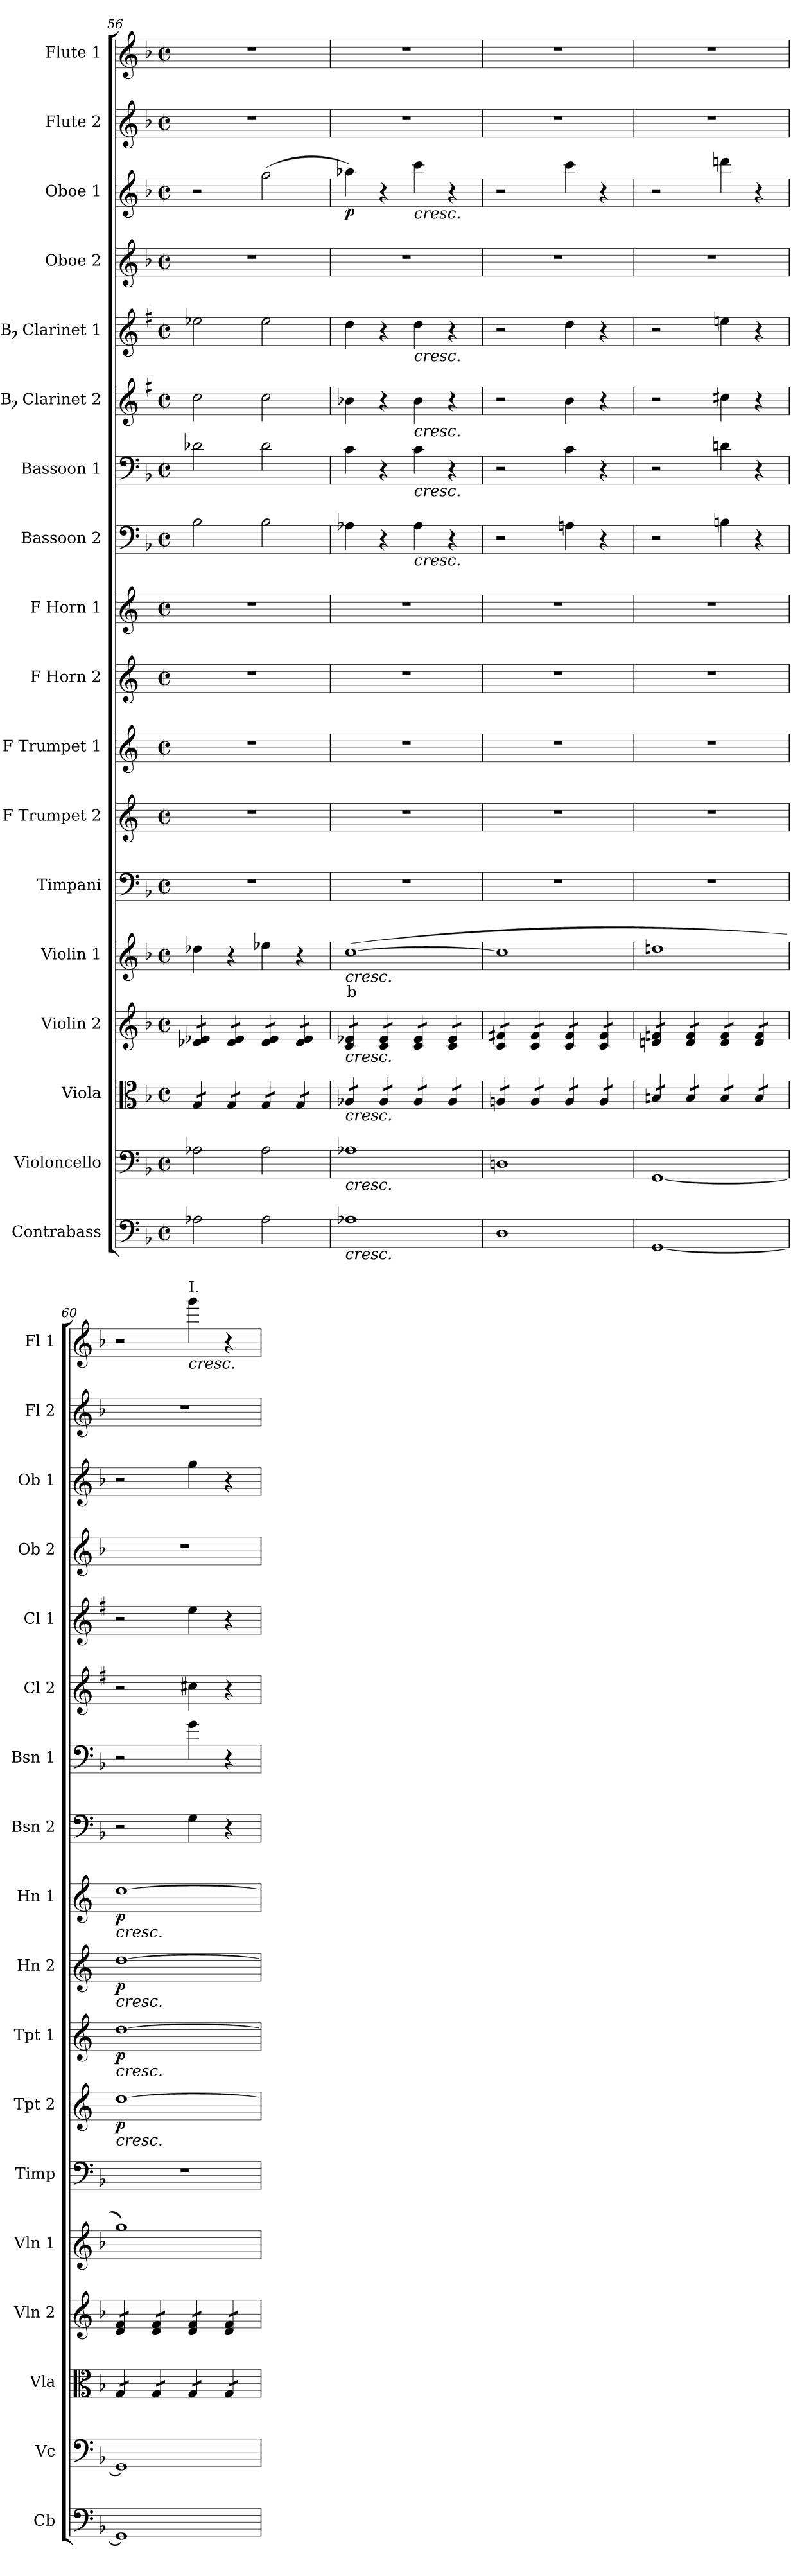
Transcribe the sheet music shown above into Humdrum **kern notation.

**kern	**kern	**kern	**kern	**kern	**text	**kern	**kern	**dynam	**kern	**dynam	**kern	**dynam	**kern	**dynam	**kern	**kern	**kern	**kern	**kern	**kern	**dynam	**kern	**kern
*part18	*part17	*part16	*part15	*part14	*part14	*part13	*part12	*part12	*part11	*part11	*part10	*part10	*part9	*part9	*part8	*part7	*part6	*part5	*part4	*part3	*part3	*part2	*part1
*staff18	*staff17	*staff16	*staff15	*staff14	*staff14	*staff13	*staff12	*staff12	*staff11	*staff11	*staff10	*staff10	*staff9	*staff9	*staff8	*staff7	*staff6	*staff5	*staff4	*staff3	*staff3	*staff2	*staff1
*I"Contrabass	*I"Violoncello	*I"Viola	*I"Violin 2	*I"Violin 1	*	*I"Timpani	*I"F Trumpet 2	*	*I"F Trumpet 1	*	*I"F Horn 2	*	*I"F Horn 1	*	*I"Bassoon 2	*I"Bassoon 1	*I"Bb Clarinet 2	*I"Bb Clarinet 1	*I"Oboe 2	*I"Oboe 1	*	*I"Flute 2	*I"Flute 1
*I'Cb	*I'Vc	*I'Vla	*I'Vln 2	*I'Vln 1	*	*I'Timp	*I'Tpt 2	*	*I'Tpt 1	*	*I'Hn 2	*	*I'Hn 1	*	*I'Bsn 2	*I'Bsn 1	*I'Cl 2	*I'Cl 1	*I'Ob 2	*I'Ob 1	*	*I'Fl 2	*I'Fl 1
*clefF4	*clefF4	*clefC3	*clefG2	*clefG2	*	*clefF4	*clefG2	*	*clefG2	*	*clefG2	*	*clefG2	*	*clefF4	*clefF4	*clefG2	*clefG2	*clefG2	*clefG2	*	*clefG2	*clefG2
*ITrd7c12	*	*	*	*	*	*	*ITrd-3c-5	*	*ITrd-3c-5	*	*ITrd4c7	*	*ITrd4c7	*	*	*	*ITrd1c2	*ITrd1c2	*	*	*	*	*
*k[b-]	*k[b-]	*k[b-]	*k[b-]	*k[b-]	*	*k[b-]	*k[b-]	*	*k[b-]	*	*k[b-]	*	*k[b-]	*	*k[b-]	*k[b-]	*k[b-]	*k[b-]	*k[b-]	*k[b-]	*	*k[b-]	*k[b-]
*M2/2	*M2/2	*M2/2	*M2/2	*M2/2	*	*M2/2	*M2/2	*	*M2/2	*	*M2/2	*	*M2/2	*	*M2/2	*M2/2	*M2/2	*M2/2	*M2/2	*M2/2	*	*M2/2	*M2/2
*met(c|)	*met(c|)	*met(c|)	*met(c|)	*met(c|)	*	*met(c|)	*met(c|)	*	*met(c|)	*	*met(c|)	*	*met(c|)	*	*met(c|)	*met(c|)	*met(c|)	*met(c|)	*met(c|)	*met(c|)	*	*met(c|)	*met(c|)
=56	=56	=56	=56	=56	=56	=56	=56	=56	=56	=56	=56	=56	=56	=56	=56	=56	=56	=56	=56	=56	=56	=56	=56
*	*	*tremolo	*	*	*	*	*	*	*	*	*	*	*	*	*	*	*	*	*	*	*	*	*
*	*	*	*tremolo	*	*	*	*	*	*	*	*	*	*	*	*	*	*	*	*	*	*	*	*
2AA-X\	2A-X\	12G/L	12d-X/ 12e-X/L	4dd-X\	.	1r	1r	.	1r	.	1r	.	1r	.	2B-\	2d-X\	2b-\	2dd-X\	1r	2r	.	1r	1r
.	.	12G/	12d-X/ 12e-X/	.	.	.	.	.	.	.	.	.	.	.	.	.	.	.	.	.	.	.	.
.	.	12G/J	12d-X/ 12e-X/J	.	.	.	.	.	.	.	.	.	.	.	.	.	.	.	.	.	.	.	.
.	.	12G/L	12d-/ 12e-/L	4r	.	.	.	.	.	.	.	.	.	.	.	.	.	.	.	.	.	.	.
.	.	12G/	12d-/ 12e-/	.	.	.	.	.	.	.	.	.	.	.	.	.	.	.	.	.	.	.	.
.	.	12G/J	12d-/ 12e-/J	.	.	.	.	.	.	.	.	.	.	.	.	.	.	.	.	.	.	.	.
2AA-\	2A-\	12G/L	12d-/ 12e-/L	4ee-X\	.	.	.	.	.	.	.	.	.	.	2B-\	2d-\	2b-\	2dd-\	.	(2gg\	.	.	.
.	.	12G/	12d-/ 12e-/	.	.	.	.	.	.	.	.	.	.	.	.	.	.	.	.	.	.	.	.
.	.	12G/J	12d-/ 12e-/J	.	.	.	.	.	.	.	.	.	.	.	.	.	.	.	.	.	.	.	.
.	.	12G/L	12d-/ 12e-/L	4r	.	.	.	.	.	.	.	.	.	.	.	.	.	.	.	.	.	.	.
.	.	12G/	12d-/ 12e-/	.	.	.	.	.	.	.	.	.	.	.	.	.	.	.	.	.	.	.	.
.	.	12G/J	12d-/ 12e-/J	.	.	.	.	.	.	.	.	.	.	.	.	.	.	.	.	.	.	.	.
=57	=57	=57	=57	=57	=57	=57	=57	=57	=57	=57	=57	=57	=57	=57	=57	=57	=57	=57	=57	=57	=57	=57	=57
!	!	!	!	!LO:TX:b:i:t=cresc.	!	!	!	!	!	!	!	!	!	!	!	!	!	!	!	!	!	!	!
!	!	!	!LO:TX:b:i:t=cresc.	!	!	!	!	!	!	!	!	!	!	!	!	!	!	!	!	!	!	!	!
!	!	!LO:TX:b:i:t=cresc.	!	!	!	!	!	!	!	!	!	!	!	!	!	!	!	!	!	!	!	!	!
!	!LO:TX:b:i:t=cresc.	!	!	!	!	!	!	!	!	!	!	!	!	!	!	!	!	!	!	!	!	!	!
!LO:TX:b:i:t=cresc.	!	!	!	!	!	!	!	!	!	!	!	!	!	!	!	!	!	!	!	!	!	!	!
!	!	!	!	!	!LO:LY:b:color=#FF0000	!	!	!	!	!	!	!	!	!	!	!	!	!	!	!	!LO:DY:b	!	!
1AA-X	1A-X	12A-X/L	12c/ 12e-X/L	([1cc	b	1r	1r	.	1r	.	1r	.	1r	.	4A-X\	4c\	4a-X\	4cc\	1r	4aa-X\)	p	1r	1r
.	.	12A-X/	12c/ 12e-X/	.	.	.	.	.	.	.	.	.	.	.	.	.	.	.	.	.	.	.	.
.	.	12A-X/J	12c/ 12e-X/J	.	.	.	.	.	.	.	.	.	.	.	.	.	.	.	.	.	.	.	.
.	.	12A-/L	12c/ 12e-/L	.	.	.	.	.	.	.	.	.	.	.	4r	4r	4r	4r	.	4r	.	.	.
.	.	12A-/	12c/ 12e-/	.	.	.	.	.	.	.	.	.	.	.	.	.	.	.	.	.	.	.	.
.	.	12A-/J	12c/ 12e-/J	.	.	.	.	.	.	.	.	.	.	.	.	.	.	.	.	.	.	.	.
!	!	!	!	!	!	!	!	!	!	!	!	!	!	!	!	!	!	!	!	!LO:TX:b:i:t=cresc.	!	!	!
!	!	!	!	!	!	!	!	!	!	!	!	!	!	!	!	!	!	!LO:TX:b:i:t=cresc.	!	!	!	!	!
!	!	!	!	!	!	!	!	!	!	!	!	!	!	!	!	!	!LO:TX:b:i:t=cresc.	!	!	!	!	!	!
!	!	!	!	!	!	!	!	!	!	!	!	!	!	!	!	!LO:TX:b:i:t=cresc.	!	!	!	!	!	!	!
!	!	!	!	!	!	!	!	!	!	!	!	!	!	!	!LO:TX:b:i:t=cresc.	!	!	!	!	!	!	!	!
.	.	12A-/L	12c/ 12e-/L	.	.	.	.	.	.	.	.	.	.	.	4A-\	4c\	4a-\	4cc\	.	4ccc\	.	.	.
.	.	12A-/	12c/ 12e-/	.	.	.	.	.	.	.	.	.	.	.	.	.	.	.	.	.	.	.	.
.	.	12A-/J	12c/ 12e-/J	.	.	.	.	.	.	.	.	.	.	.	.	.	.	.	.	.	.	.	.
.	.	12A-/L	12c/ 12e-/L	.	.	.	.	.	.	.	.	.	.	.	4r	4r	4r	4r	.	4r	.	.	.
.	.	12A-/	12c/ 12e-/	.	.	.	.	.	.	.	.	.	.	.	.	.	.	.	.	.	.	.	.
.	.	12A-/J	12c/ 12e-/J	.	.	.	.	.	.	.	.	.	.	.	.	.	.	.	.	.	.	.	.
=58	=58	=58	=58	=58	=58	=58	=58	=58	=58	=58	=58	=58	=58	=58	=58	=58	=58	=58	=58	=58	=58	=58	=58
1DD	1Dn	12An/L	12c/ 12f#X/L	1cc]	.	1r	1r	.	1r	.	1r	.	1r	.	2r	2r	2r	2r	1r	2r	.	1r	1r
.	.	12An/	12c/ 12f#X/	.	.	.	.	.	.	.	.	.	.	.	.	.	.	.	.	.	.	.	.
.	.	12An/J	12c/ 12f#X/J	.	.	.	.	.	.	.	.	.	.	.	.	.	.	.	.	.	.	.	.
.	.	12A/L	12c/ 12f#/L	.	.	.	.	.	.	.	.	.	.	.	.	.	.	.	.	.	.	.	.
.	.	12A/	12c/ 12f#/	.	.	.	.	.	.	.	.	.	.	.	.	.	.	.	.	.	.	.	.
.	.	12A/J	12c/ 12f#/J	.	.	.	.	.	.	.	.	.	.	.	.	.	.	.	.	.	.	.	.
.	.	12A/L	12c/ 12f#/L	.	.	.	.	.	.	.	.	.	.	.	4An\	4c\	4a\	4cc\	.	4ccc\	.	.	.
.	.	12A/	12c/ 12f#/	.	.	.	.	.	.	.	.	.	.	.	.	.	.	.	.	.	.	.	.
.	.	12A/J	12c/ 12f#/J	.	.	.	.	.	.	.	.	.	.	.	.	.	.	.	.	.	.	.	.
.	.	12A/L	12c/ 12f#/L	.	.	.	.	.	.	.	.	.	.	.	4r	4r	4r	4r	.	4r	.	.	.
.	.	12A/	12c/ 12f#/	.	.	.	.	.	.	.	.	.	.	.	.	.	.	.	.	.	.	.	.
.	.	12A/J	12c/ 12f#/J	.	.	.	.	.	.	.	.	.	.	.	.	.	.	.	.	.	.	.	.
!!LO:PB:g=z
=59	=59	=59	=59	=59	=59	=59	=59	=59	=59	=59	=59	=59	=59	=59	=59	=59	=59	=59	=59	=59	=59	=59	=59
[1GGG	[1GG	12Bn/L	12dn/ 12fn/L	1ddn	.	1r	1r	.	1r	.	1r	.	1r	.	2r	2r	2r	2r	1r	2r	.	1r	1r
.	.	12Bn/	12dn/ 12fn/	.	.	.	.	.	.	.	.	.	.	.	.	.	.	.	.	.	.	.	.
.	.	12Bn/J	12dn/ 12fn/J	.	.	.	.	.	.	.	.	.	.	.	.	.	.	.	.	.	.	.	.
.	.	12B/L	12d/ 12f/L	.	.	.	.	.	.	.	.	.	.	.	.	.	.	.	.	.	.	.	.
.	.	12B/	12d/ 12f/	.	.	.	.	.	.	.	.	.	.	.	.	.	.	.	.	.	.	.	.
.	.	12B/J	12d/ 12f/J	.	.	.	.	.	.	.	.	.	.	.	.	.	.	.	.	.	.	.	.
.	.	12B/L	12d/ 12f/L	.	.	.	.	.	.	.	.	.	.	.	4Bn\	4dn\	4bn\	4ddn\	.	4dddn\	.	.	.
.	.	12B/	12d/ 12f/	.	.	.	.	.	.	.	.	.	.	.	.	.	.	.	.	.	.	.	.
.	.	12B/J	12d/ 12f/J	.	.	.	.	.	.	.	.	.	.	.	.	.	.	.	.	.	.	.	.
.	.	12B/L	12d/ 12f/L	.	.	.	.	.	.	.	.	.	.	.	4r	4r	4r	4r	.	4r	.	.	.
.	.	12B/	12d/ 12f/	.	.	.	.	.	.	.	.	.	.	.	.	.	.	.	.	.	.	.	.
.	.	12B/J	12d/ 12f/J	.	.	.	.	.	.	.	.	.	.	.	.	.	.	.	.	.	.	.	.
=60	=60	=60	=60	=60	=60	=60	=60	=60	=60	=60	=60	=60	=60	=60	=60	=60	=60	=60	=60	=60	=60	=60	=60
!	!	!	!	!	!	!	!	!	!	!	!	!	!LO:TX:b:i:t=cresc.	!	!	!	!	!	!	!	!	!	!
!	!	!	!	!	!	!	!	!	!	!	!LO:TX:b:i:t=cresc.	!	!	!	!	!	!	!	!	!	!	!	!
!	!	!	!	!	!	!	!	!	!LO:TX:b:i:t=cresc.	!	!	!	!	!	!	!	!	!	!	!	!	!	!
!	!	!	!	!	!	!	!LO:TX:b:i:t=cresc.	!	!	!	!	!	!	!	!	!	!	!	!	!	!	!	!
!	!	!	!	!	!	!	!	!LO:DY:b	!	!LO:DY:b	!	!LO:DY:b	!	!LO:DY:b	!	!	!	!	!	!	!	!	!
1GGG]	1GG]	12G/L	12d/ 12f/L	1gg)	.	1r	[1gg	p	[1gg	p	[1g	p	[1g	p	2r	2r	2r	2r	1r	2r	.	1r	2r
.	.	12G/	12d/ 12f/	.	.	.	.	.	.	.	.	.	.	.	.	.	.	.	.	.	.	.	.
.	.	12G/J	12d/ 12f/J	.	.	.	.	.	.	.	.	.	.	.	.	.	.	.	.	.	.	.	.
.	.	12G/L	12d/ 12f/L	.	.	.	.	.	.	.	.	.	.	.	.	.	.	.	.	.	.	.	.
.	.	12G/	12d/ 12f/	.	.	.	.	.	.	.	.	.	.	.	.	.	.	.	.	.	.	.	.
.	.	12G/J	12d/ 12f/J	.	.	.	.	.	.	.	.	.	.	.	.	.	.	.	.	.	.	.	.
!	!	!	!	!	!	!	!	!	!	!	!	!	!	!	!	!	!	!	!	!	!	!	!LO:TX:a:t=I.
!	!	!	!	!	!	!	!	!	!	!	!	!	!	!	!	!	!	!	!	!	!	!	!LO:TX:b:i:t=cresc.
.	.	12G/L	12d/ 12f/L	.	.	.	.	.	.	.	.	.	.	.	4G\	4g\	4bn\	4dd\	.	4gg\	.	.	4ggg\
.	.	12G/	12d/ 12f/	.	.	.	.	.	.	.	.	.	.	.	.	.	.	.	.	.	.	.	.
.	.	12G/J	12d/ 12f/J	.	.	.	.	.	.	.	.	.	.	.	.	.	.	.	.	.	.	.	.
.	.	12G/L	12d/ 12f/L	.	.	.	.	.	.	.	.	.	.	.	4r	4r	4r	4r	.	4r	.	.	4r
.	.	12G/	12d/ 12f/	.	.	.	.	.	.	.	.	.	.	.	.	.	.	.	.	.	.	.	.
.	.	12G/J	12d/ 12f/J	.	.	.	.	.	.	.	.	.	.	.	.	.	.	.	.	.	.	.	.
*	*	*	*Xtremolo	*	*	*	*	*	*	*	*	*	*	*	*	*	*	*	*	*	*	*	*
*	*	*Xtremolo	*	*	*	*	*	*	*	*	*	*	*	*	*	*	*	*	*	*	*	*	*
=	=	=	=	=	=	=	=	=	=	=	=	=	=	=	=	=	=	=	=	=	=	=	=
*-	*-	*-	*-	*-	*-	*-	*-	*-	*-	*-	*-	*-	*-	*-	*-	*-	*-	*-	*-	*-	*-	*-	*-
